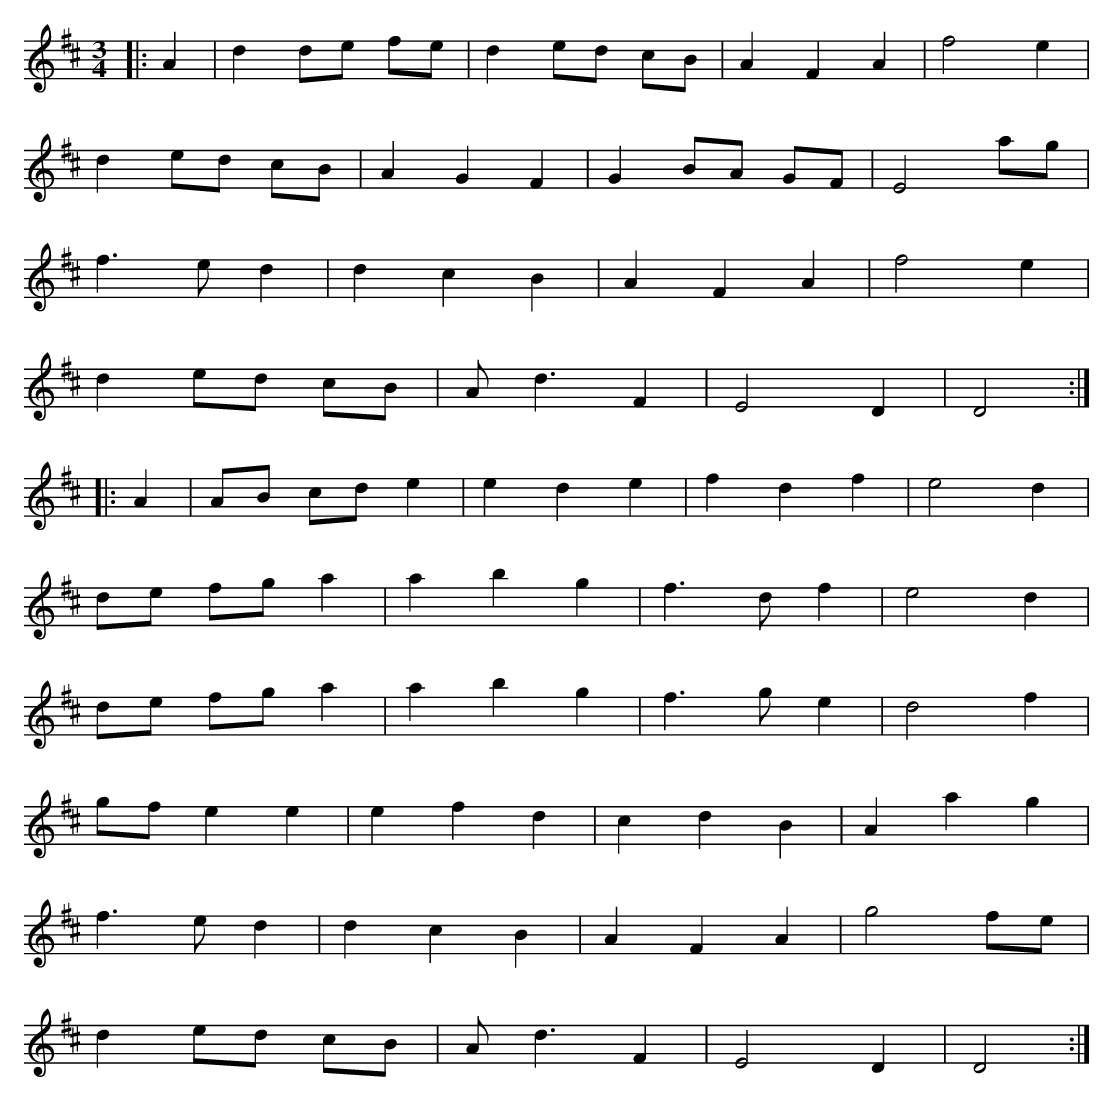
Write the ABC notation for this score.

X:1
M:3/4
K:D
|:A2|d2 de fe|d2 ed cB|A2 F2 A2|f4 e2|
d2 ed cB|A2 G2 F2|G2 BA GF|E4 ag|
f3e d2|d2 c2 B2|A2 F2 A2|f4 e2|
d2 ed cB|Ad3 F2|E4 D2|D4:|
|:A2|AB cd e2|e2 d2 e2|f2 d2 f2|e4 d2|
de fg a2|a2 b2 g2|f3d f2|e4 d2|
de fg a2|a2 b2 g2|f3g e2|d4 f2|
gf e2 e2|e2 f2 d2|c2 d2 B2|A2 a2 g2|
f3e d2|d2 c2 B2|A2 F2 A2|g4 fe|
d2 ed cB|Ad3 F2|E4 D2|D4:|
